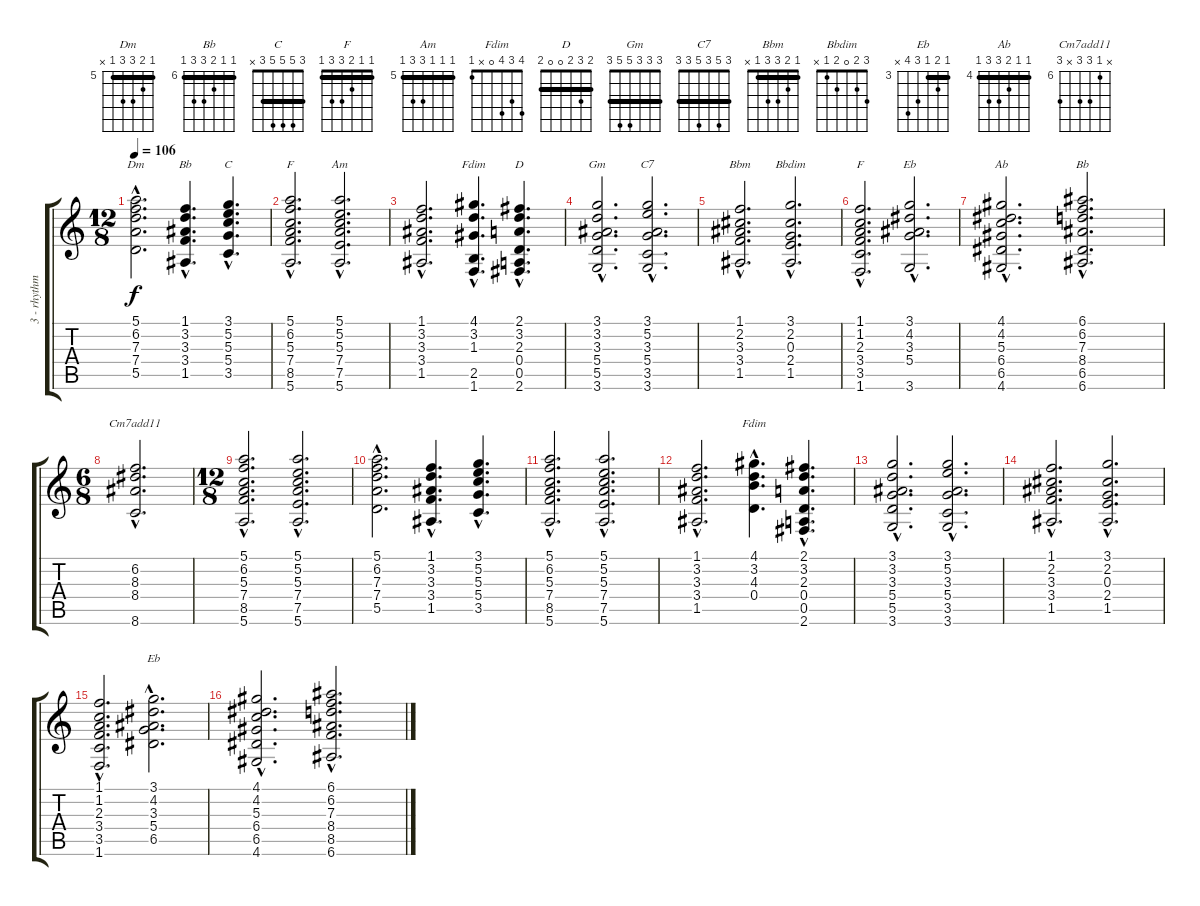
\track ("3 - rhythm" "3 - rhythm") {instrument acousticguitarnylon}
\staff {score tabs}
\tuning (E4 B3 G3 D3 A2 E2) {hide}
\chord ("Dm" 5 6 7 7 5 x) {firstfret 5 barre 5}
\chord ("Bb" 1 3 3 3 1 x) {barre 1}
\chord ("C" 3 5 5 5 3 x) {barre 3}
\chord ("F" 5 6 5 7 8 x) {firstfret 5 barre 5}
\chord ("Am" 5 5 5 7 7 5) {firstfret 5 barre 5}
\chord ("Fdim" 4 3 1 x 2 1) {barre 1}
\chord ("D" 2 3 2 0 0 2) {barre 2}
\chord ("Gm" 3 3 3 5 5 3) {barre 3}
\chord ("C7" 3 5 3 5 3 3) {barre 3}
\chord ("Bbm" 1 2 3 3 1 x) {barre 1}
\chord ("Bbdim" 3 2 0 2 1 x)
\chord ("F" 1 1 2 3 3 1) {barre 1}
\chord ("Eb" 3 4 3 5 x 3) {barre 3}
\chord ("Ab" 4 4 5 6 6 4) {firstfret 4 barre 4}
\chord ("Bb" 6 6 7 8 8 6) {firstfret 6 barre 6}
\chord ("Cm7add11" x 6 8 8 x 8) {firstfret 6}
\chord ("Fdim" 4 3 4 0 x 1)
\chord ("Eb" 3 4 3 5 6 x) {firstfret 3 barre 3}
\ts (12 8)
\tempo 106
\clef g2
\ks c
(5.1{hac} 6.2{hac} 7.3{hac} 7.4{hac} 5.5{hac}).2{d ch "Dm" dy f} (1.1{hac} 3.2{hac} 3.3{hac} 3.4{hac} 1.5{hac}).4{d ch "Bb"} (3.1{hac} 5.2{hac} 5.3{hac} 5.4{hac} 3.5{hac}).4{d ch "C"} |
(5.1{hac} 6.2{hac} 5.3{hac} 7.4{hac} 8.5{hac} 5.6{hac}).2{d ch "F"} (5.1{hac} 5.2{hac} 5.3{hac} 7.4{hac} 7.5{hac} 5.6{hac}).2{d ch "Am"} |
(1.1{hac} 3.2{hac} 3.3{hac} 3.4{hac} 1.5{hac}).2{d} (4.1{hac} 3.2{hac} 1.3{hac} 2.5{hac} 1.6{hac}).4{d ch "Fdim"} (2.1{hac} 3.2{hac} 2.3{hac} 0.4{hac} 0.5{hac} 2.6{hac}).4{d ch "D"} |
(3.1{hac} 3.2{hac} 3.3{hac} 5.4{hac} 5.5{hac} 3.6{hac}).2{d ch "Gm"} (3.1{hac} 5.2{hac} 3.3{hac} 5.4{hac} 3.5{hac} 3.6{hac}).2{d ch "C7"} |
(1.1{hac} 2.2{hac} 3.3{hac} 3.4{hac} 1.5{hac}).2{d ch "Bbm"} (3.1{hac} 2.2{hac} 0.3{hac} 2.4{hac} 1.5{hac}).2{d ch "Bbdim"} |
(1.1{hac} 1.2{hac} 2.3{hac} 3.4{hac} 3.5{hac} 1.6{hac}).2{d ch "F"} (3.1{hac} 4.2{hac} 3.3{hac} 5.4{hac} 3.6{hac}).2{d ch "Eb"} |
(4.1{hac} 4.2{hac} 5.3{hac} 6.4{hac} 6.5{hac} 4.6{hac}).2{d ch "Ab"} (6.1{hac} 6.2{hac} 7.3{hac} 8.4{hac} 6.5{hac} 6.6{hac}).2{d ch "Bb"} |
\ts (6 8)
(6.2{hac} 8.3{hac} 8.4{hac} 8.6{hac}).2{d ch "Cm7add11"} |
\ts (12 8)
(5.1{hac} 6.2{hac} 5.3{hac} 7.4{hac} 8.5{hac} 5.6{hac}).2{d} (5.1{hac} 5.2{hac} 5.3{hac} 7.4{hac} 7.5{hac} 5.6{hac}).2{d} |
(5.1{hac} 6.2{hac} 7.3{hac} 7.4{hac} 5.5{hac}).2{d} (1.1{hac} 3.2{hac} 3.3{hac} 3.4{hac} 1.5{hac}).4{d} (3.1{hac} 5.2{hac} 5.3{hac} 5.4{hac} 3.5{hac}).4{d} |
(5.1{hac} 6.2{hac} 5.3{hac} 7.4{hac} 8.5{hac} 5.6{hac}).2{d} (5.1{hac} 5.2{hac} 5.3{hac} 7.4{hac} 7.5{hac} 5.6{hac}).2{d} |
(1.1{hac} 3.2{hac} 3.3{hac} 3.4{hac} 1.5{hac}).2{d} (4.1{hac} 3.2{hac} 4.3{hac} 0.4{hac}).4{d ch "Fdim"} (2.1{hac} 3.2{hac} 2.3{hac} 0.4{hac} 0.5{hac} 2.6{hac}).4{d} |
(3.1{hac} 3.2{hac} 3.3{hac} 5.4{hac} 5.5{hac} 3.6{hac}).2{d} (3.1{hac} 5.2{hac} 3.3{hac} 5.4{hac} 3.5{hac} 3.6{hac}).2{d} |
(1.1{hac} 2.2{hac} 3.3{hac} 3.4{hac} 1.5{hac}).2{d} (3.1{hac} 2.2{hac} 0.3{hac} 2.4{hac} 1.5{hac}).2{d} |
(1.1{hac} 1.2{hac} 2.3{hac} 3.4{hac} 3.5{hac} 1.6{hac}).2{d} (3.1{hac} 4.2{hac} 3.3{hac} 5.4{hac} 6.5{hac}).2{d ch "Eb"} |
(4.1{hac} 4.2{hac} 5.3{hac} 6.4{hac} 6.5{hac} 4.6{hac}).2{d} (6.1{hac} 6.2{hac} 7.3{hac} 8.4{hac} 8.5{hac} 6.6{hac}).2{d}
